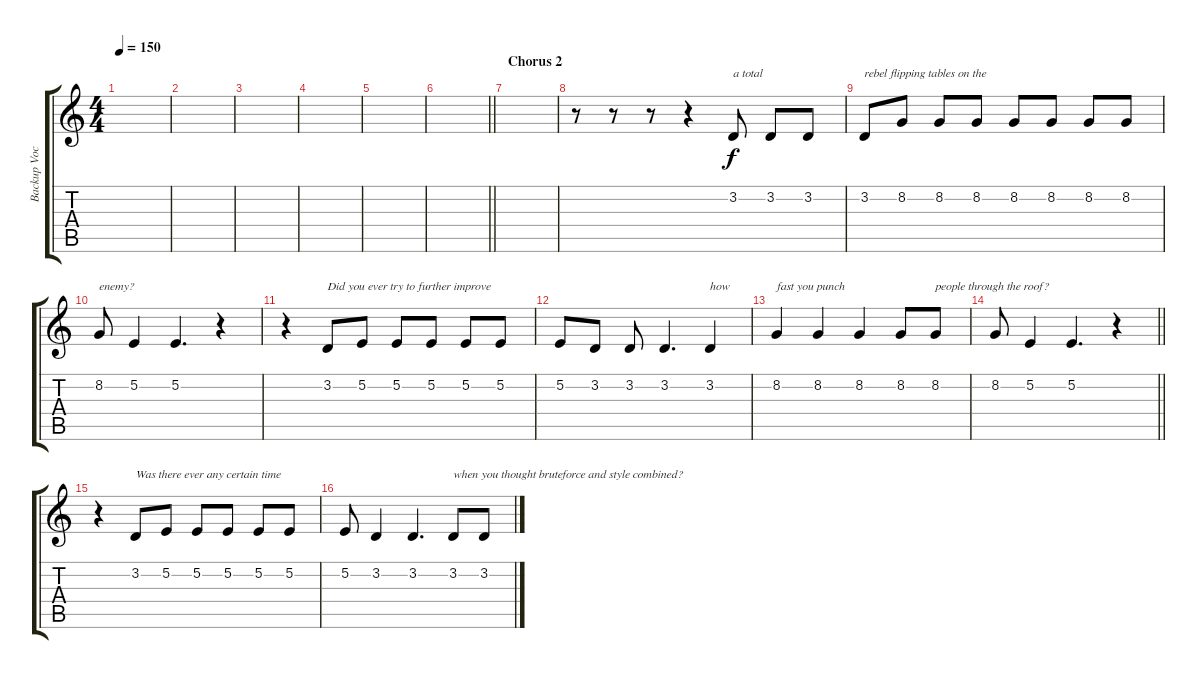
\track ("Backup Vocals" "Backup Voc") {instrument altosax}
\staff {score tabs}
\tuning (E4 B3 G3 D3 A2 D2) {hide}
\ts (4 4)
\tempo 150
\clef g2
\ks c
|
|
|
|
|
\barLineRight lightlight
|
\section ("" "Chorus 2")
|
r.8 r.8 r.8 r.4 3.2.8{txt "a total"} 3.2.8 3.2.8 |
3.2.8{txt "rebel flipping tables on the"} 8.2.8 8.2.8 8.2.8 8.2.8 8.2.8 8.2.8 8.2.8 |
8.2.8{txt "enemy?"} 5.2.4 5.2.4{d} r.4 |
r.4 3.2.8{txt "Did you ever try to further improve"} 5.2.8 5.2.8 5.2.8 5.2.8 5.2.8 |
5.2.8 3.2.8 3.2.8 3.2.4{d} 3.2.4{txt "how"} |
8.2.4{txt "fast you punch"} 8.2.4 8.2.4 8.2.8 8.2.8{txt "people through the roof?"} |
\barLineRight lightlight
8.2.8 5.2.4 5.2.4{d} r.4 |
r.4 3.2.8{txt "Was there ever any certain time"} 5.2.8 5.2.8 5.2.8 5.2.8 5.2.8 |
5.2.8 3.2.4 3.2.4{d} 3.2.8{txt "when you thought bruteforce and style combined?"} 3.2.8
